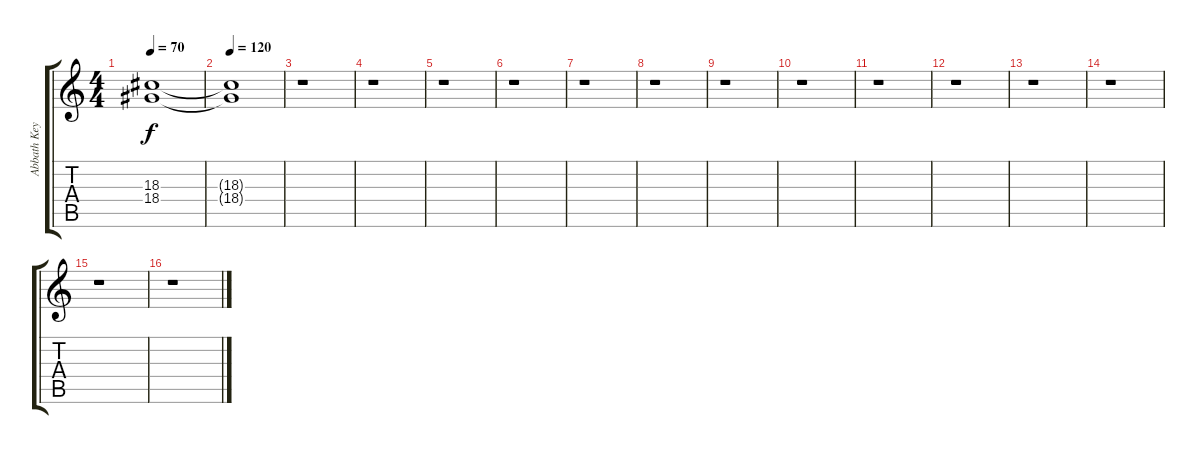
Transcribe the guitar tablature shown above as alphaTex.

\track ("Abbath Keybord" "Abbath Key") {instrument stringensemble2}
\staff {score tabs}
\tuning (E4 B3 G3 D3 A2 E2) {hide}
\ts (4 4)
\tempo 70
\clef g2
\ks c
(18.3 18.4).1{dy f} |
\tempo 120
(18.3{t} 18.4{t}).1 |
r.1 |
r.1 |
r.1 |
r.1 |
r.1 |
r.1 |
r.1 |
r.1 |
r.1 |
r.1 |
r.1 |
r.1 |
r.1 |
r.1
